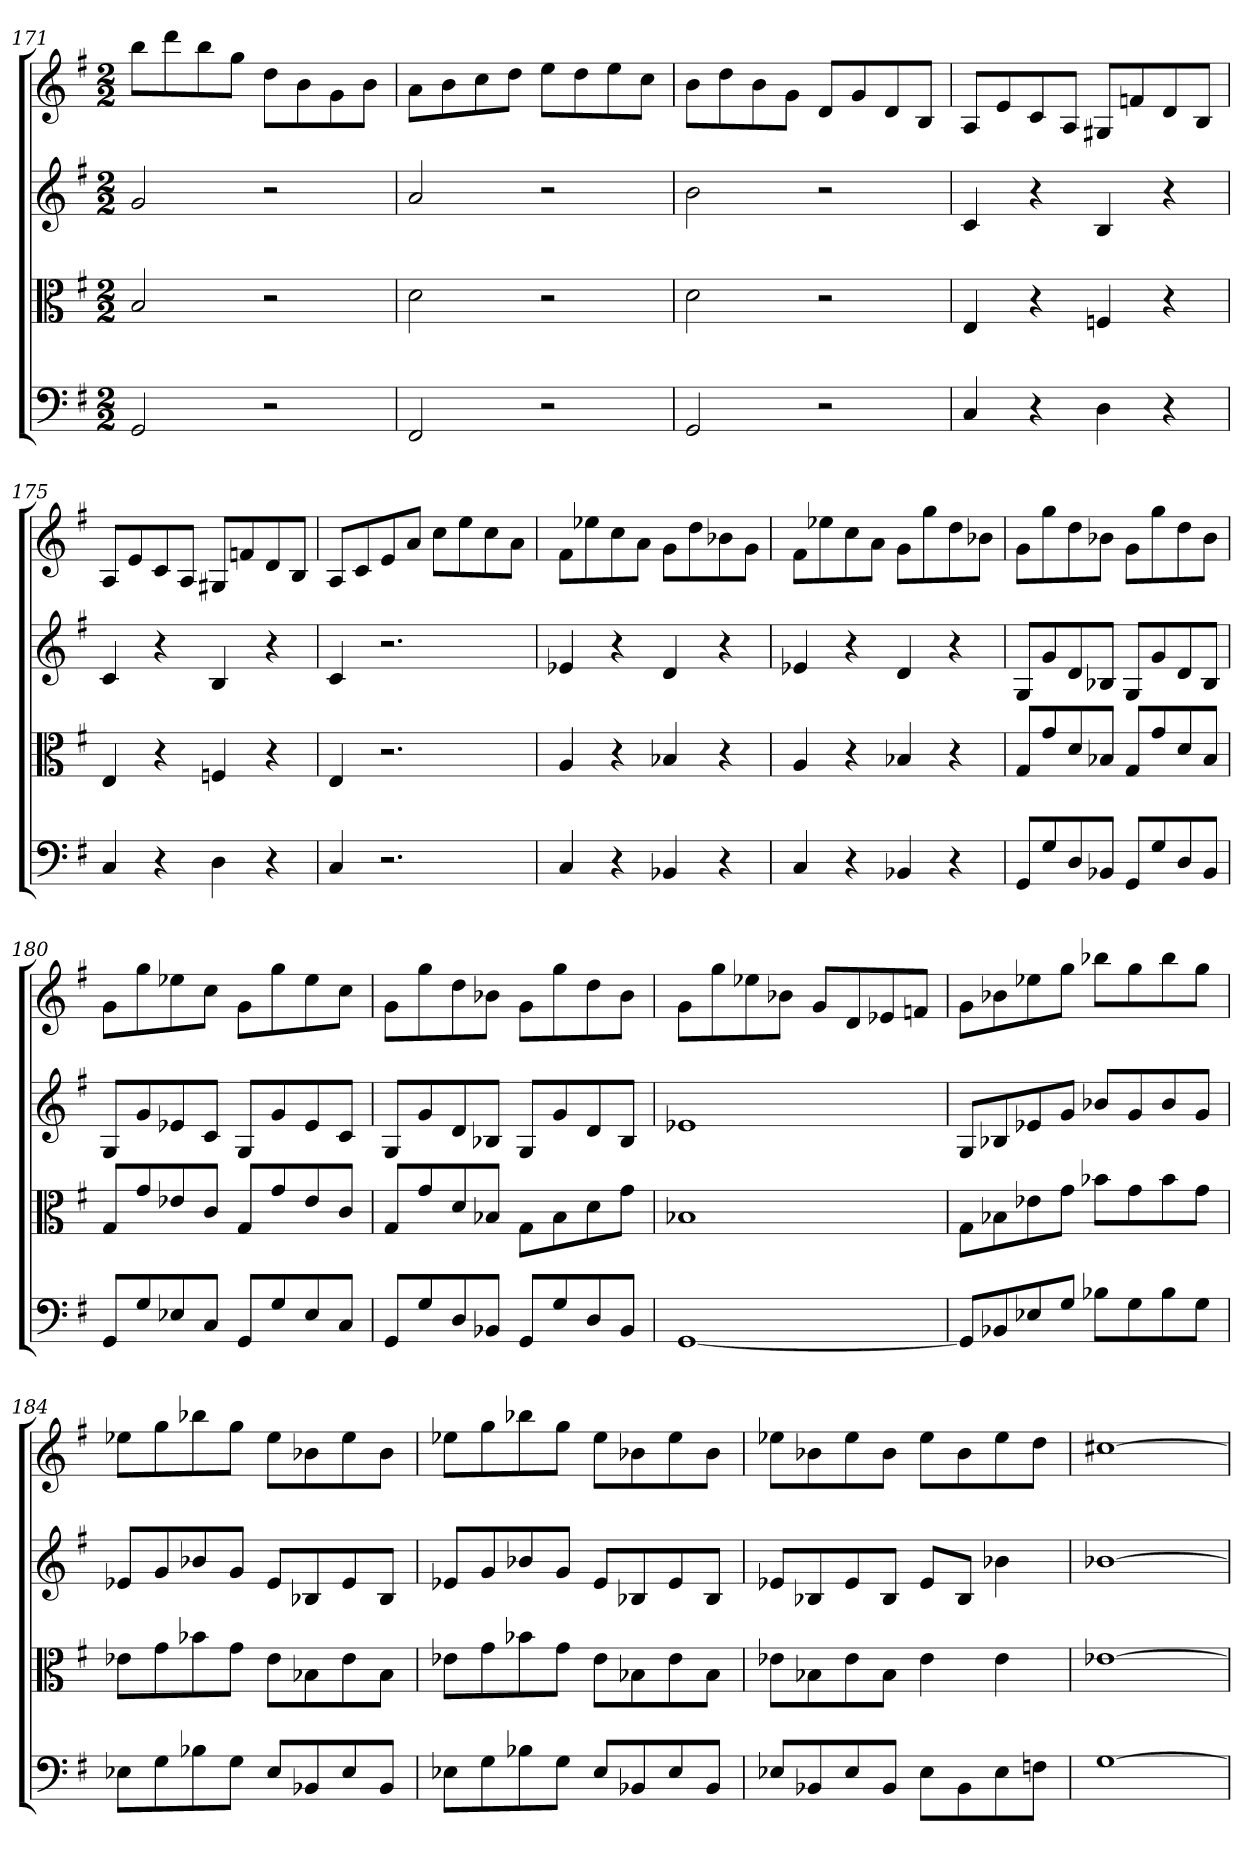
**kern	**kern	**kern	**kern
*part4	*part3	*part2	*part1
*staff4	*staff3	*staff2	*staff1
*clefF4	*clefC3	*	*
*k[f#]	*k[f#]	*k[f#]	*k[f#]
*G:	*G:	*G:	*G:
*M2/2	*M2/2	*M2/2	*M2/2
=171	=171	=171	=171
2GG	2B	2g	8bbL
.	.	.	8ddd
.	.	.	8bb
.	.	.	8ggJ
2r	2r	2r	8ddL
.	.	.	8b
.	.	.	8g
.	.	.	8bJ
=172	=172	=172	=172
2FF#	2d	2a	8aL
.	.	.	8b
.	.	.	8cc
.	.	.	8ddJ
2r	2r	2r	8eeL
.	.	.	8dd
.	.	.	8ee
.	.	.	8ccJ
=173	=173	=173	=173
2GG	2d	2b	8bL
.	.	.	8dd
.	.	.	8b
.	.	.	8gJ
2r	2r	2r	8dL
.	.	.	8g
.	.	.	8d
.	.	.	8BJ
=174	=174	=174	=174
4C	4E	4c	8AL
.	.	.	8e
4r	4r	4r	8c
.	.	.	8AJ
4D	4Fn	4B	8G#XL
.	.	.	8fn
4r	4r	4r	8d
.	.	.	8BJ
=175	=175	=175	=175
4C	4E	4c	8AL
.	.	.	8e
4r	4r	4r	8c
.	.	.	8AJ
4D	4Fn	4B	8G#XL
.	.	.	8fn
4r	4r	4r	8d
.	.	.	8BJ
=176	=176	=176	=176
4C	4E	4c	8AL
.	.	.	8c
2.r	2.r	2.r	8e
.	.	.	8aJ
.	.	.	8ccL
.	.	.	8ee
.	.	.	8cc
.	.	.	8aJ
=177	=177	=177	=177
4C	4A	4e-X	8f#L
.	.	.	8ee-X
4r	4r	4r	8cc
.	.	.	8aJ
4BB-X	4B-X	4d	8gL
.	.	.	8dd
4r	4r	4r	8b-X
.	.	.	8gJ
=178	=178	=178	=178
4C	4A	4e-X	8f#L
.	.	.	8ee-X
4r	4r	4r	8cc
.	.	.	8aJ
4BB-X	4B-X	4d	8gL
.	.	.	8gg
4r	4r	4r	8dd
.	.	.	8b-XJ
=179	=179	=179	=179
8GG/L	8G/L	8GL	8gL
8G/	8g/	8g	8gg
8D/	8d/	8d	8dd
8BB-X/J	8B-X/J	8B-XJ	8b-XJ
8GG/L	8G/L	8GL	8gL
8G/	8g/	8g	8gg
8D/	8d/	8d	8dd
8BB-/J	8B-/J	8B-J	8b-J
=180	=180	=180	=180
8GG/L	8G/L	8GL	8gL
8G/	8g/	8g	8gg
8E-X/	8e-X/	8e-X	8ee-X
8C/J	8c/J	8cJ	8ccJ
8GG/L	8G/L	8GL	8gL
8G/	8g/	8g	8gg
8E-/	8e-/	8e-	8ee-
8C/J	8c/J	8cJ	8ccJ
=181	=181	=181	=181
8GG/L	8G/L	8GL	8gL
8G/	8g/	8g	8gg
8D/	8d/	8d	8dd
8BB-X/J	8B-X/J	8B-XJ	8b-XJ
8GG/L	8G\L	8GL	8gL
8G/	8B-\	8g	8gg
8D/	8d\	8d	8dd
8BB-/J	8g\J	8B-J	8b-J
=182	=182	=182	=182
[1GG	1B-X	1e-X	8gL
.	.	.	8gg
.	.	.	8ee-X
.	.	.	8b-XJ
.	.	.	8gL
.	.	.	8d
.	.	.	8e-X
.	.	.	8fnJ
=183	=183	=183	=183
8GG/L]	8G\L	8GL	8gL
8BB-X/	8B-X\	8B-X	8b-X
8E-X/	8e-X\	8e-X	8ee-X
8G/J	8g\J	8gJ	8ggJ
8B-X\L	8b-X\L	8b-XL	8bb-XL
8G\	8g\	8g	8gg
8B-\	8b-\	8b-	8bb-
8G\J	8g\J	8gJ	8ggJ
=184	=184	=184	=184
8E-X\L	8e-X\L	8e-XL	8ee-XL
8G\	8g\	8g	8gg
8B-X\	8b-X\	8b-X	8bb-X
8G\J	8g\J	8gJ	8ggJ
8E-/L	8e-\L	8e-L	8ee-L
8BB-X/	8B-X\	8B-X	8b-X
8E-/	8e-\	8e-	8ee-
8BB-/J	8B-\J	8B-J	8b-J
=185	=185	=185	=185
8E-X\L	8e-X\L	8e-XL	8ee-XL
8G\	8g\	8g	8gg
8B-X\	8b-X\	8b-X	8bb-X
8G\J	8g\J	8gJ	8ggJ
8E-/L	8e-\L	8e-L	8ee-L
8BB-X/	8B-X\	8B-X	8b-X
8E-/	8e-\	8e-	8ee-
8BB-/J	8B-\J	8B-J	8b-J
=186	=186	=186	=186
8E-X/L	8e-X\L	8e-XL	8ee-XL
8BB-X/	8B-X\	8B-X	8b-X
8E-/	8e-\	8e-	8ee-
8BB-/J	8B-\J	8B-J	8b-J
8E-\L	4e-	8e-L	8ee-L
8BB-\	.	8B-J	8b-
8E-\	4e-	4b-X	8ee-
8Fn\J	.	.	8ddJ
=187	=187	=187	=187
[1G	[1e-X	[1b-X	[1cc#X
=	=	=	=
*-	*-	*-	*-
